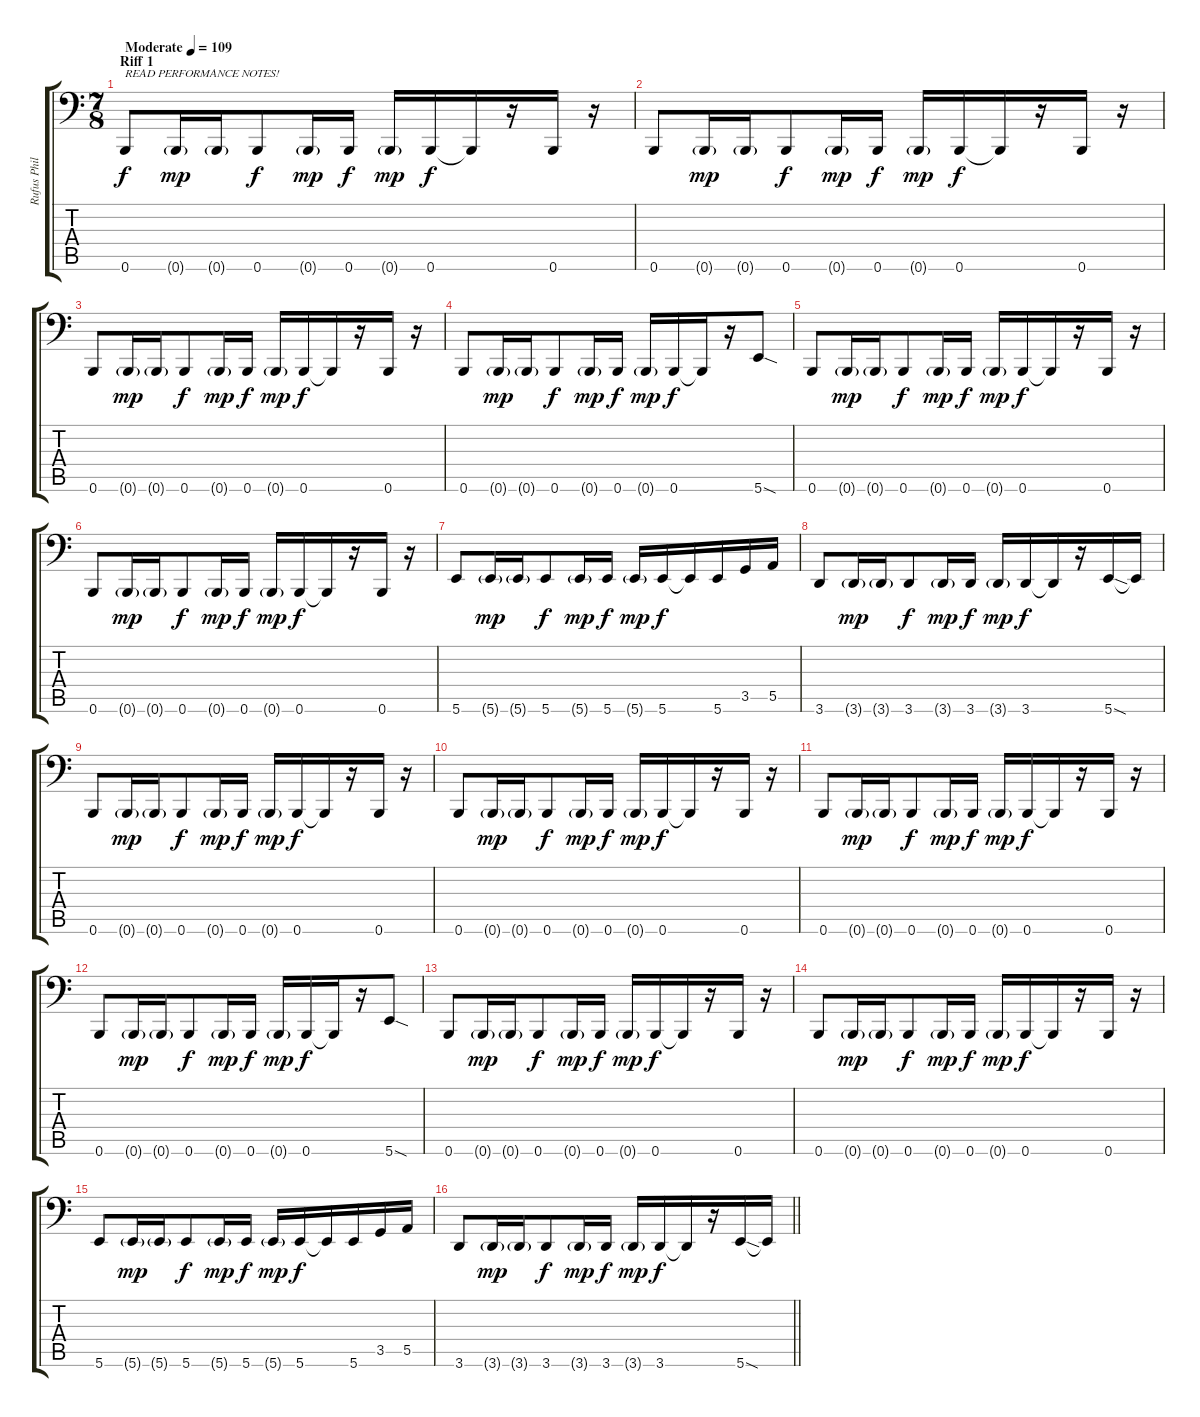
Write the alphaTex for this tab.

\track ("Rufus Philpot" "Rufus Phil") {instrument electricbassfinger}
\staff {score tabs}
\tuning (C3 G2 D2 A1 E1 B0) {hide}
\ts (7 8)
\section ("" "Riff 1")
\tempo (109 "Moderate")
\clef f4
\ks c
0.6.8{txt "READ PERFORMANCE NOTES!" dy f instrument electricbassfinger} 0.6{g}.16{dy mp} 0.6{g}.16 0.6.8{dy f} 0.6{g}.16{dy mp} 0.6.16{dy f} 0.6{g}.16{dy mp} 0.6.16{dy f} 0.6{t}.16 r.16 0.6.16 r.16 |
0.6.8 0.6{g}.16{dy mp} 0.6{g}.16 0.6.8{dy f} 0.6{g}.16{dy mp} 0.6.16{dy f} 0.6{g}.16{dy mp} 0.6.16{dy f} 0.6{t}.16 r.16 0.6.16 r.16 |
0.6.8 0.6{g}.16{dy mp} 0.6{g}.16 0.6.8{dy f} 0.6{g}.16{dy mp} 0.6.16{dy f} 0.6{g}.16{dy mp} 0.6.16{dy f} 0.6{t}.16 r.16 0.6.16 r.16 |
0.6.8 0.6{g}.16{dy mp} 0.6{g}.16 0.6.8{dy f} 0.6{g}.16{dy mp} 0.6.16{dy f} 0.6{g}.16{dy mp} 0.6.16{dy f} 0.6{t}.16 r.16 5.6{sod}.8 |
0.6.8 0.6{g}.16{dy mp} 0.6{g}.16 0.6.8{dy f} 0.6{g}.16{dy mp} 0.6.16{dy f} 0.6{g}.16{dy mp} 0.6.16{dy f} 0.6{t}.16 r.16 0.6.16 r.16 |
0.6.8 0.6{g}.16{dy mp} 0.6{g}.16 0.6.8{dy f} 0.6{g}.16{dy mp} 0.6.16{dy f} 0.6{g}.16{dy mp} 0.6.16{dy f} 0.6{t}.16 r.16 0.6.16 r.16 |
5.6.8 5.6{g}.16{dy mp} 5.6{g}.16 5.6.8{dy f} 5.6{g}.16{dy mp} 5.6.16{dy f} 5.6{g}.16{dy mp} 5.6.16{dy f} 5.6{t}.16 5.6.16 3.5.16 5.5.16 |
3.6.8 3.6{g}.16{dy mp} 3.6{g}.16 3.6.8{dy f} 3.6{g}.16{dy mp} 3.6.16{dy f} 3.6{g}.16{dy mp} 3.6.16{dy f} 3.6{t}.16 r.16 5.6{sod}.16 5.6{t}.16 |
0.6.8 0.6{g}.16{dy mp} 0.6{g}.16 0.6.8{dy f} 0.6{g}.16{dy mp} 0.6.16{dy f} 0.6{g}.16{dy mp} 0.6.16{dy f} 0.6{t}.16 r.16 0.6.16 r.16 |
0.6.8 0.6{g}.16{dy mp} 0.6{g}.16 0.6.8{dy f} 0.6{g}.16{dy mp} 0.6.16{dy f} 0.6{g}.16{dy mp} 0.6.16{dy f} 0.6{t}.16 r.16 0.6.16 r.16 |
0.6.8 0.6{g}.16{dy mp} 0.6{g}.16 0.6.8{dy f} 0.6{g}.16{dy mp} 0.6.16{dy f} 0.6{g}.16{dy mp} 0.6.16{dy f} 0.6{t}.16 r.16 0.6.16 r.16 |
0.6.8 0.6{g}.16{dy mp} 0.6{g}.16 0.6.8{dy f} 0.6{g}.16{dy mp} 0.6.16{dy f} 0.6{g}.16{dy mp} 0.6.16{dy f} 0.6{t}.16 r.16 5.6{sod}.8 |
0.6.8 0.6{g}.16{dy mp} 0.6{g}.16 0.6.8{dy f} 0.6{g}.16{dy mp} 0.6.16{dy f} 0.6{g}.16{dy mp} 0.6.16{dy f} 0.6{t}.16 r.16 0.6.16 r.16 |
0.6.8 0.6{g}.16{dy mp} 0.6{g}.16 0.6.8{dy f} 0.6{g}.16{dy mp} 0.6.16{dy f} 0.6{g}.16{dy mp} 0.6.16{dy f} 0.6{t}.16 r.16 0.6.16 r.16 |
5.6.8 5.6{g}.16{dy mp} 5.6{g}.16 5.6.8{dy f} 5.6{g}.16{dy mp} 5.6.16{dy f} 5.6{g}.16{dy mp} 5.6.16{dy f} 5.6{t}.16 5.6.16 3.5.16 5.5.16 |
\barLineRight lightlight
3.6.8 3.6{g}.16{dy mp} 3.6{g}.16 3.6.8{dy f} 3.6{g}.16{dy mp} 3.6.16{dy f} 3.6{g}.16{dy mp} 3.6.16{dy f} 3.6{t}.16 r.16 5.6{sod}.16 5.6{t}.16
